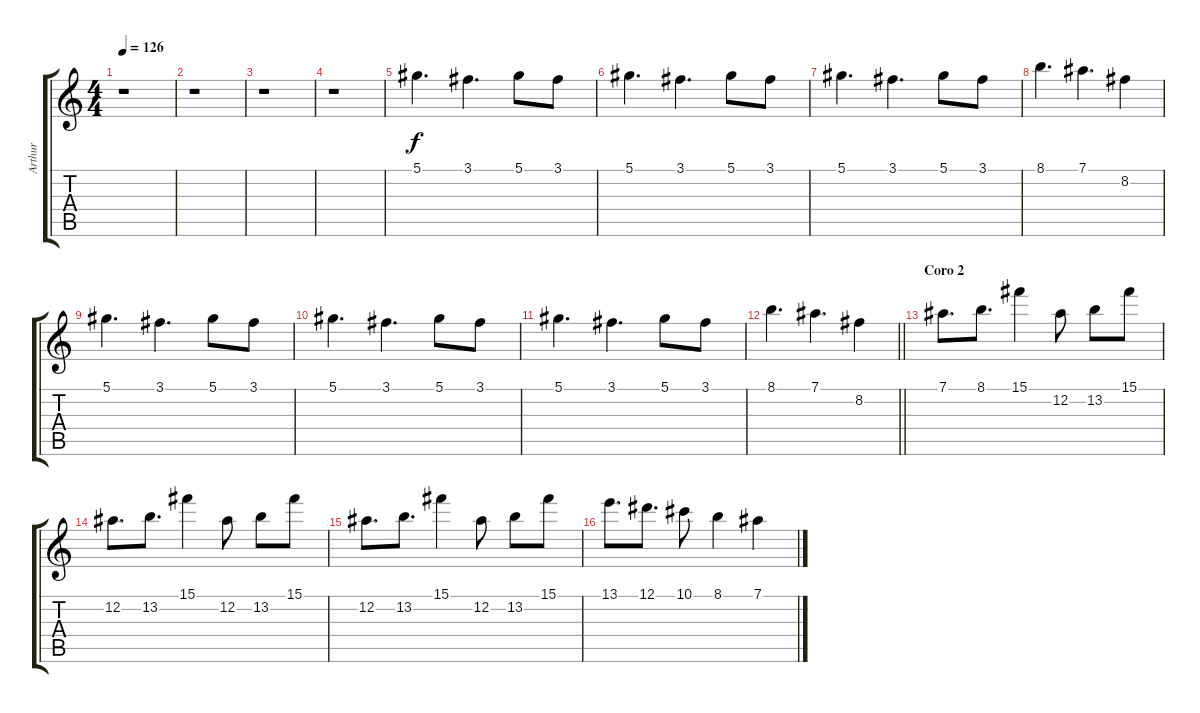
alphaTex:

\track ("Arthur" "Arthur") {instrument distortionguitar}
\staff {score tabs}
\tuning (Eb4 Bb3 Gb3 Db3 Ab2 Eb2) {hide}
\ts (4 4)
\tempo 126
\clef g2
\ks c
r.1{dy f} |
r.1 |
r.1 |
r.1 |
5.1.4{d volume 16} 3.1.4{d} 5.1.8 3.1.8 |
5.1.4{d} 3.1.4{d} 5.1.8 3.1.8 |
5.1.4{d} 3.1.4{d} 5.1.8 3.1.8 |
8.1.4{d} 7.1.4{d} 8.2.4 |
5.1.4{d} 3.1.4{d} 5.1.8 3.1.8 |
5.1.4{d} 3.1.4{d} 5.1.8 3.1.8 |
5.1.4{d} 3.1.4{d} 5.1.8 3.1.8 |
\barLineRight lightlight
8.1.4{d} 7.1.4{d} 8.2.4 |
\section ("" "Coro 2")
7.1.8{d volume 16} 8.1.8{d} 15.1.4 12.2.8 13.2.8 15.1.8 |
12.2.8{d} 13.2.8{d} 15.1.4 12.2.8 13.2.8 15.1.8 |
12.2.8{d} 13.2.8{d} 15.1.4 12.2.8 13.2.8 15.1.8 |
13.1.8{d} 12.1.8{d} 10.1.8 8.1.4 7.1.4
